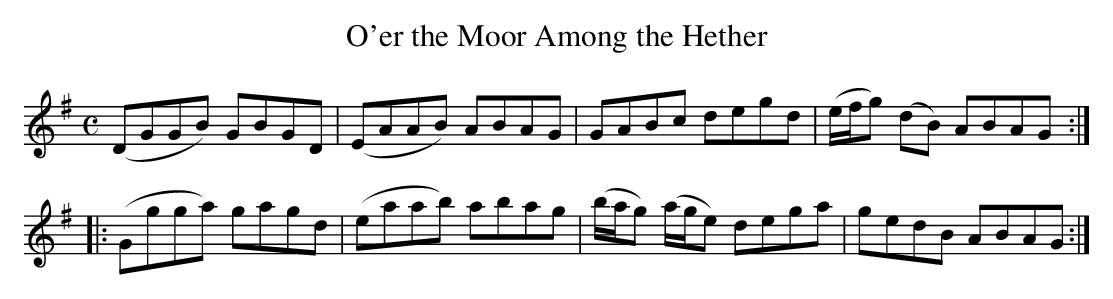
X:1
T:O'er the Moor Among the Hether
L:1/8
M:C
K:G
(DGGB) GBGD|(EAAB) ABAG|GABc degd|(e/f/g) (dB) ABAG:|
|:(Ggga) gagd|(eaab) abag|(b/a/g) (a/g/e) dega|gedB ABAG:|]
